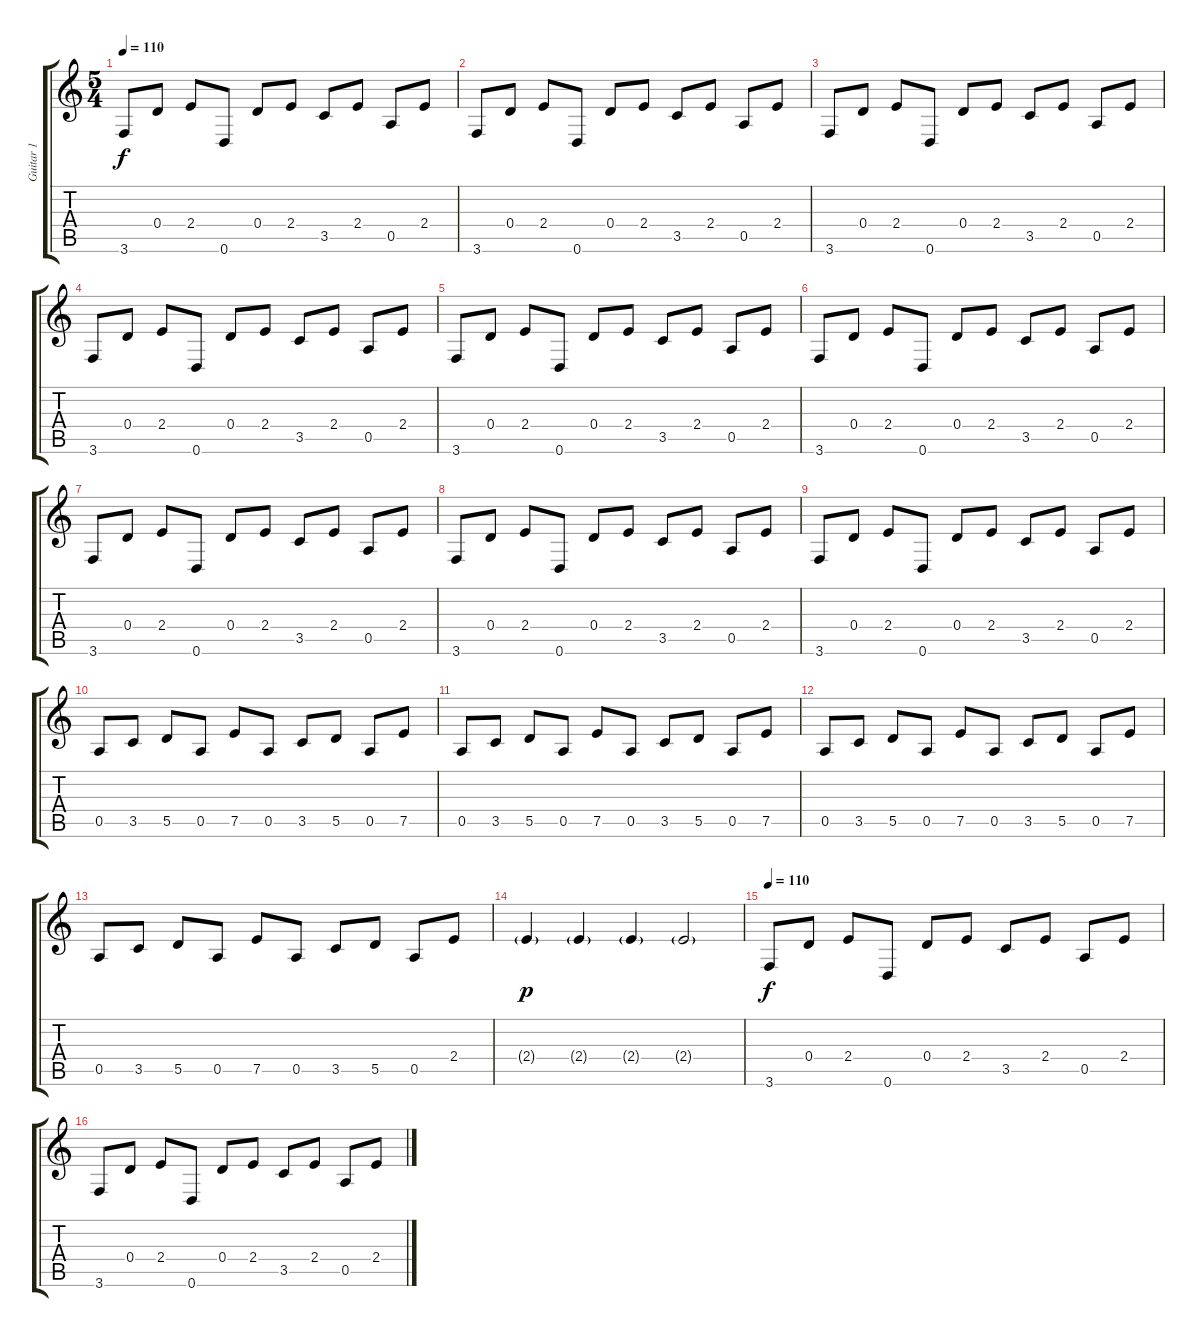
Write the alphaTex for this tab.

\track ("Guitar 1" "Guitar 1") {instrument electricguitarmuted}
\staff {score tabs}
\tuning (E4 B3 G3 D3 A2 D2) {hide}
\ts (5 4)
\tempo 110
\clef g2
\ks c
3.6.8{dy f} 0.4.8 2.4.8 0.6.8 0.4.8 2.4.8 3.5.8 2.4.8 0.5.8 2.4.8 |
3.6.8 0.4.8 2.4.8 0.6.8 0.4.8 2.4.8 3.5.8 2.4.8 0.5.8 2.4.8 |
3.6.8 0.4.8 2.4.8 0.6.8 0.4.8 2.4.8 3.5.8 2.4.8 0.5.8 2.4.8 |
3.6.8 0.4.8 2.4.8 0.6.8 0.4.8 2.4.8 3.5.8 2.4.8 0.5.8 2.4.8 |
3.6.8 0.4.8 2.4.8 0.6.8 0.4.8 2.4.8 3.5.8 2.4.8 0.5.8 2.4.8 |
3.6.8 0.4.8 2.4.8 0.6.8 0.4.8 2.4.8 3.5.8 2.4.8 0.5.8 2.4.8 |
3.6.8 0.4.8 2.4.8 0.6.8 0.4.8 2.4.8 3.5.8 2.4.8 0.5.8 2.4.8 |
3.6.8 0.4.8 2.4.8 0.6.8 0.4.8 2.4.8 3.5.8 2.4.8 0.5.8 2.4.8 |
3.6.8 0.4.8 2.4.8 0.6.8 0.4.8 2.4.8 3.5.8 2.4.8 0.5.8 2.4.8 |
0.5.8 3.5.8 5.5.8 0.5.8 7.5.8 0.5.8 3.5.8 5.5.8 0.5.8 7.5.8 |
0.5.8 3.5.8 5.5.8 0.5.8 7.5.8 0.5.8 3.5.8 5.5.8 0.5.8 7.5.8 |
0.5.8 3.5.8 5.5.8 0.5.8 7.5.8 0.5.8 3.5.8 5.5.8 0.5.8 7.5.8 |
0.5.8 3.5.8 5.5.8 0.5.8 7.5.8 0.5.8 3.5.8 5.5.8 0.5.8{instrument electricguitarclean} 2.4.8 |
2.4{g}.4{dy p} 2.4{g}.4 2.4{g}.4 2.4{g}.2 |
\tempo 110
3.6.8{dy f volume 10 instrument electricguitarmuted} 0.4.8 2.4.8 0.6.8 0.4.8 2.4.8 3.5.8 2.4.8 0.5.8 2.4.8 |
3.6.8 0.4.8 2.4.8 0.6.8 0.4.8 2.4.8 3.5.8 2.4.8 0.5.8 2.4.8
